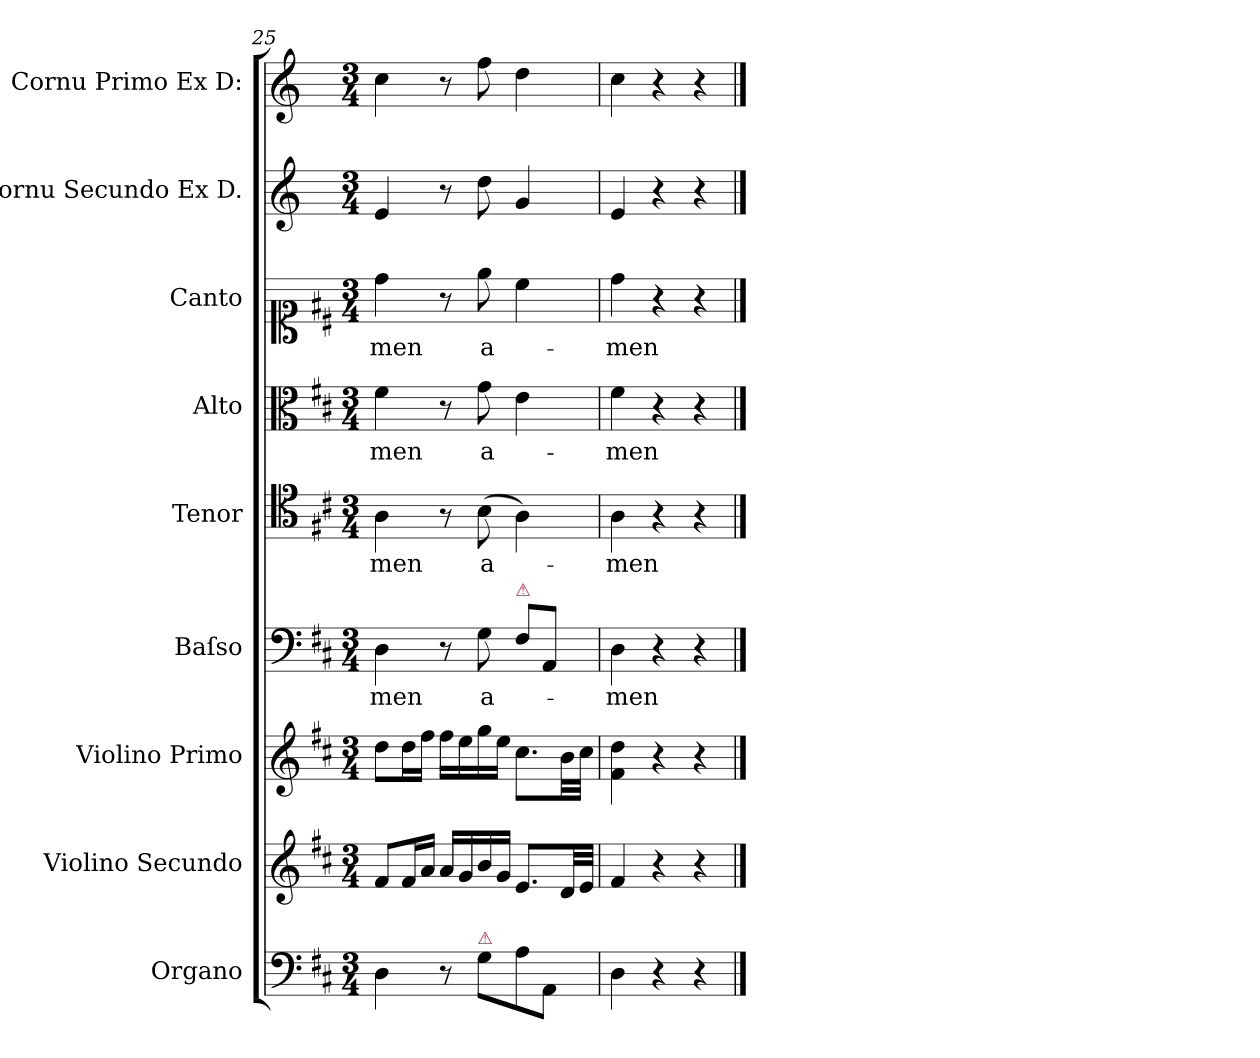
**kern	**kern	**kern	**kern	**text	**kern	**text	**kern	**text	**kern	**text	**kern	**kern
*part9	*part8	*part7	*part6	*part6	*part5	*part5	*part4	*part4	*part3	*part3	*part2	*part1
*staff9	*staff8	*staff7	*staff6	*staff6	*staff5	*staff5	*staff4	*staff4	*staff3	*staff3	*staff2	*staff1
*I"Organo	*I"Violino Secundo	*I"Violino Primo	*I"Baſso	*	*I"Tenor	*	*I"Alto	*	*I"Canto	*	*I"Cornu Secundo Ex D.	*I"Cornu Primo Ex D:
*I'org	*I'vl 2	*I'vl 1	*I'B	*	*I'T	*	*I'A	*	*	*	*	*
*clefF4	*clefG2	*clefG2	*clefF4	*	*clefC4	*	*clefC3	*	*clefC1	*	*clefG2	*clefG2
*	*	*	*	*	*	*	*	*	*	*	*ITrd6c10	*ITrd6c10
*k[f#c#]	*k[f#c#]	*k[f#c#]	*k[f#c#]	*	*k[f#c#]	*	*k[f#c#]	*	*k[f#c#]	*	*k[f#c#]	*k[f#c#]
*D:	*D:	*D:	*D:	*	*D:	*	*D:	*	*D:	*	*D:	*D:
*M3/4	*M3/4	*M3/4	*M3/4	*	*M3/4	*	*M3/4	*	*M3/4	*	*M3/4	*M3/4
=25	=25	=25	=25	=25	=25	=25	=25	=25	=25	=25	=25	=25
!	!	!	!	!	!	!	!	!LO:LY:i	!	!LO:LY:i	!	!
4D\	8f#/L	8dd\L	4D\	-men	4A\	-men	4f#\	-men	4dd\	-men	4F#/	4d\
.	16f#/L	16dd\L	.	.	.	.	.	.	.	.	.	.
.	16a/JJ	16ff#\JJ	.	.	.	.	.	.	.	.	.	.
8r	16a/LL	16ff#\LL	8r	.	8r	.	8r	.	8r	.	8r	8r
.	16g/	16ee\	.	.	.	.	.	.	.	.	.	.
!LO:TX:a:color=crimson:t=⚠	!	!	!	!	!	!	!	!	!	!	!	!
!	!	!	!	!	!	!	!	!LO:LY:i	!	!LO:LY:i	!	!
8G\L	16b/	16gg\	8G\	a-	(8B\	a-	8g\	a-	8ee\	a-	8e\	8g\
.	16g/JJ	16ee\JJ	.	.	.	.	.	.	.	.	.	.
!	!	!	!LO:TX:a:color=crimson:t=⚠	!	!	!	!	!	!	!	!	!
8A\	8.e/L	8.cc#\L	8F#\L	.	4A\)	.	4e\	.	4cc#\	.	4A/	4e\
8AA/J	.	.	8AA/J	.	.	.	.	.	.	.	.	.
.	32d/LL	32b\LL	.	.	.	.	.	.	.	.	.	.
.	32e/JJJ	32cc#\JJJ	.	.	.	.	.	.	.	.	.	.
=26	=26	=26	=26	=26	=26	=26	=26	=26	=26	=26	=26	=26
!	!	!	!	!	!	!	!	!LO:LY:i	!	!LO:LY:i	!	!
4D\	4f#/	4f#\ 4dd\	4D\	-men	4A\	-men	4f#\	-men	4dd\	-men	4F#/	4d\
4r	4r	4r	4r	.	4r	.	4r	.	4r	.	4r	4r
4r	4r	4r	4r	.	4r	.	4r	.	4r	.	4r	4r
==	==	==	==	==	==	==	==	==	==	==	==	==
*-	*-	*-	*-	*-	*-	*-	*-	*-	*-	*-	*-	*-
